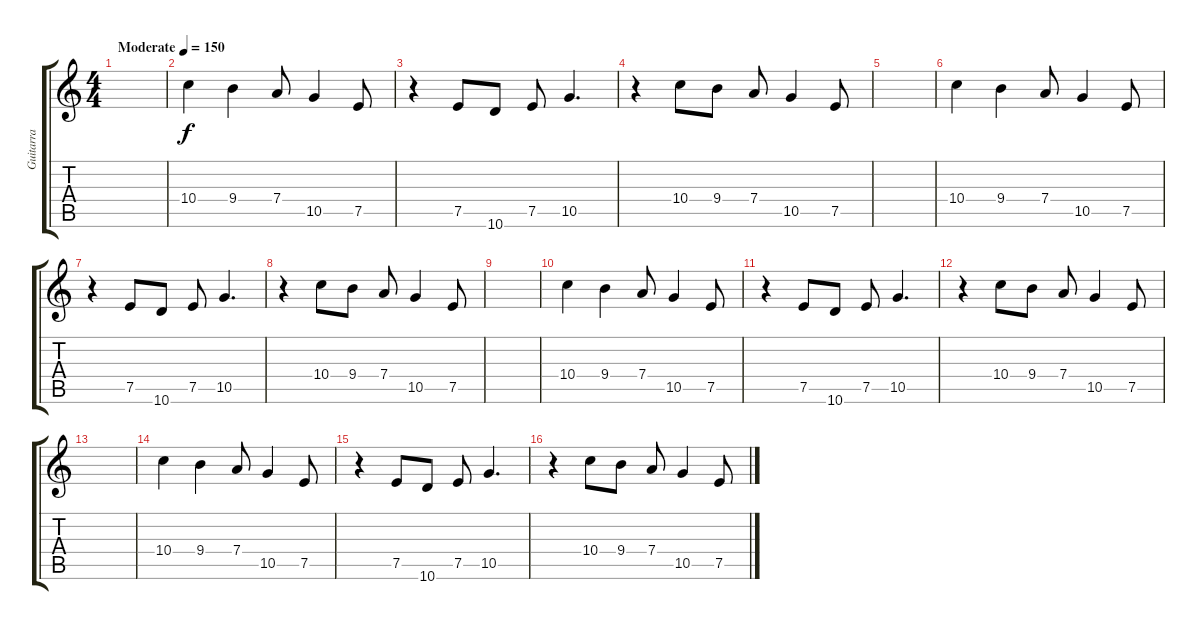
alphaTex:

\track ("Guitarra" "Guitarra") {instrument acousticguitarsteel}
\staff {score tabs}
\tuning (E4 B3 G3 D3 A2 E2) {hide}
\ts (4 4)
\tempo (150 "Moderate")
\clef g2
\ks c
|
10.4.4 9.4.4 7.4.8 10.5.4 7.5.8 |
r.4 7.5.8 10.6.8 7.5.8 10.5.4{d} |
r.4 10.4.8 9.4.8 7.4.8 10.5.4 7.5.8 |
|
10.4.4 9.4.4 7.4.8 10.5.4 7.5.8 |
r.4 7.5.8 10.6.8 7.5.8 10.5.4{d} |
r.4 10.4.8 9.4.8 7.4.8 10.5.4 7.5.8 |
|
10.4.4 9.4.4 7.4.8 10.5.4 7.5.8 |
r.4 7.5.8 10.6.8 7.5.8 10.5.4{d} |
r.4 10.4.8 9.4.8 7.4.8 10.5.4 7.5.8 |
|
10.4.4 9.4.4 7.4.8 10.5.4 7.5.8 |
r.4 7.5.8 10.6.8 7.5.8 10.5.4{d} |
r.4 10.4.8 9.4.8 7.4.8 10.5.4 7.5.8
